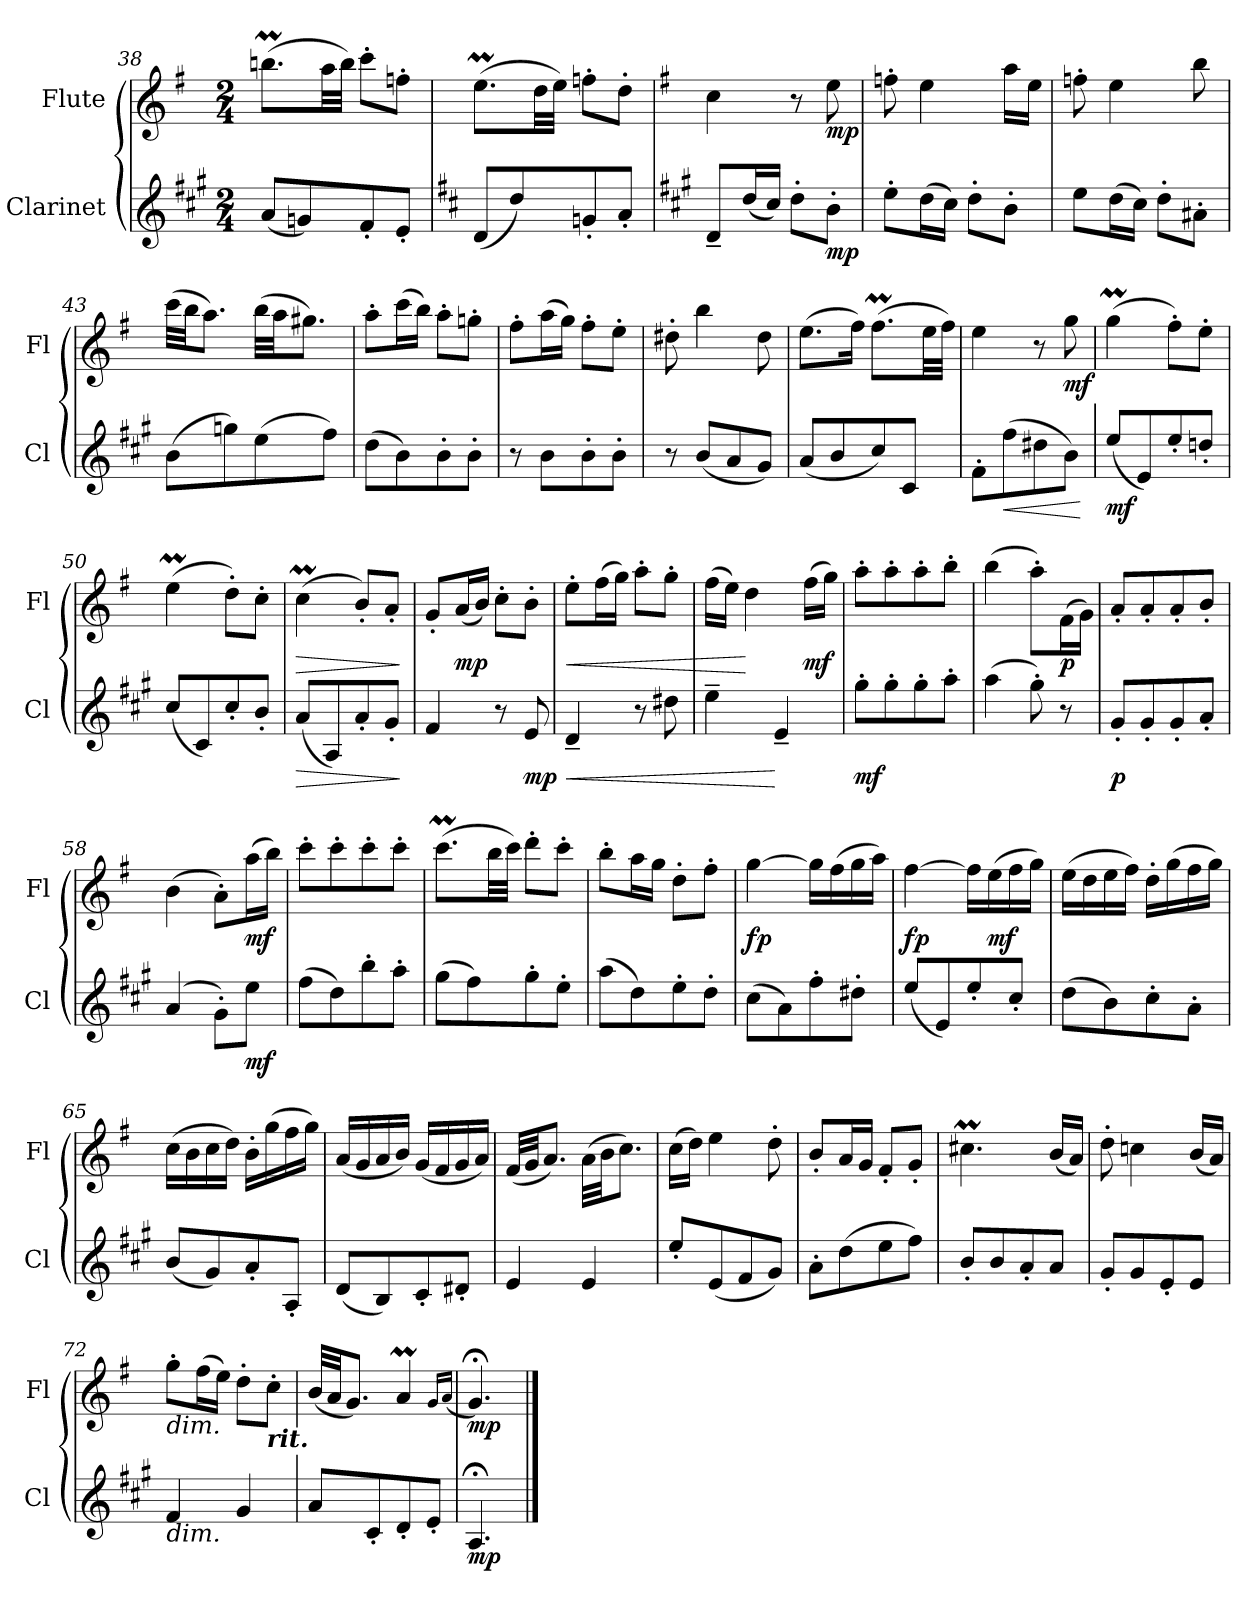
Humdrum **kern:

**kern	**dynam	**kern	**dynam
*part2	*part2	*part1	*part1
*staff2	*staff2	*staff1	*staff1
*I"Clarinet	*	*I"Flute	*
*I'Cl	*	*I'Fl	*
*clefG2	*	*clefG2	*
*ITrd1c2	*	*	*
*k[f#]	*	*k[f#]	*
*M2/4	*	*M2/4	*
=38	=38	=38	=38
(<8g/L	.	(>8.bbnm\L	.
8fn/)	.	.	.
.	.	32aa\LL	.
.	.	32bb\JJJ)	.
8e'/	.	8ccc'\L	.
8d'/J	.	8ffn'\J	.
=39	=39	=39	=39
*k[]	*	*k[]	*
(<8c/L	.	(>8.eem\L	.
8cc/)	.	.	.
.	.	32dd\LL	.
.	.	32ee\JJJ)	.
8fn'/	.	8ffn'\L	.
8g'/J	.	8dd'\J	.
=40	=40	=40	=40
*k[f#]	*	*k[f#]	*
8c~/L	.	4cc\	.
(<16cc/L	.	.	.
16b/JJ)	.	.	.
8cc'\L	.	8r	.
!	!LO:DY:b	!	!LO:DY:b
8a'\J	mp	8ee\	mp
!!LO:LB:g=z
=41	=41	=41	=41
8dd'\L	.	8ffn'\	.
(>16cc\L	.	4ee\	.
16b\JJ)	.	.	.
8cc'\L	.	.	.
8a'\J	.	16aa\LL	.
.	.	16ee\JJ	.
=42	=42	=42	=42
8dd\L	.	8ffn'\	.
(>16cc\L	.	4ee\	.
16b\JJ)	.	.	.
8cc'\L	.	.	.
8g#X'\J	.	8bb\	.
=43	=43	=43	=43
(>8a\L	.	(>32ccc\LLL	.
.	.	32bb\JJ	.
.	.	8.aa\J)	.
8ffn\)	.	.	.
(>8dd\	.	(>32bb\LLL	.
.	.	32aa\JJ	.
.	.	8.gg#X\J)	.
8ee\J)	.	.	.
=44	=44	=44	=44
(>8cc\L	.	8aa'\L	.
8a\)	.	(>16ccc\L	.
.	.	16bb\JJ)	.
8a'\	.	8aa'\L	.
8a'\J	.	8ggn'\J	.
=45	=45	=45	=45
8r	.	8ff#'\L	.
8a\L	.	(>16aa\L	.
.	.	16gg\JJ)	.
8a'\	.	8ff#'\L	.
8a'\J	.	8ee'\J	.
=46	=46	=46	=46
8r	.	8dd#X'\	.
(<8a/L	.	4bb\	.
8g/	.	.	.
8f#/J)	.	8dd#\	.
=47	=47	=47	=47
(<8g/L	.	(>8.ee\L	.
8a/	.	.	.
.	.	16ff#\Jk)	.
8b/)	.	(>8.ff#m\L	.
8B/J	.	.	.
.	.	32ee\LL	.
.	.	32ff#\JJJ)	.
!!LO:LB:g=z
=48	=48	=48	=48
8e'\L	.	4ee\	.
!	!LO:HP:b	!	!
(>8ee\	<	.	.
8cc#X\	.	8r	.
!	!	!	!LO:DY:b
8a\J)	.	8gg\	mf
.	[	.	.
=49	=49	=49	=49
!	!LO:DY:b	!	!
(<8dd/L	mf	(>4ggM\	.
8d/)	.	.	.
8dd'/	.	8ff#'\L)	.
8ccn'/J	.	8ee'\J	.
=50	=50	=50	=50
(<8b/L	.	(>4eeM\	.
8B/)	.	.	.
8b'/	.	8dd'\L)	.
8a'/J	.	8cc'\J	.
=51	=51	=51	=51
!	!LO:HP:b	!	!LO:HP:b
(<8g/L	>	(>4ccM\	>
8G/)	.	.	.
8g'/	.	8b'/L)	.
8f#'/J	.	8a'/J	.
.	]	.	]
=52	=52	=52	=52
4e/	.	8g'/L	.
!	!	!	!LO:DY:b
.	.	(<16a/L	mp
.	.	16b/JJ)	.
8r	.	8cc'\L	.
!	!LO:DY:b	!	!
8d/	mp	8b'\J	.
=53	=53	=53	=53
!	!LO:HP:b	!	!LO:HP:b
4c~/	<	8ee'\L	<
.	.	(>16ff#\L	.
.	.	16gg\JJ)	.
8r	.	8aa'\L	.
8cc#X\	.	8gg'\J	.
=54	=54	=54	=54
4dd~\	.	(>16ff#\LL	.
.	.	16ee\JJ)	.
.	.	4dd\	[
4d~/	[	.	.
!	!	!	!LO:DY:b
.	.	(>16ff#\LL	mf
.	.	16gg\JJ)	.
=55	=55	=55	=55
!	!LO:DY:b	!	!
8ff#'\L	mf	8aa'\L	.
8ff#'\	.	8aa'\	.
8ff#'\	.	8aa'\	.
8gg'\J	.	8bb'\J	.
!!LO:PB:g=z
=56	=56	=56	=56
(>4gg\	.	(>4bb\	.
8ff#'\)	.	8aa'\L)	.
!	!	!	!LO:DY:b
8r	.	(>16f#\L	p
.	.	16g\JJ)	.
=57	=57	=57	=57
!	!LO:DY:b	!	!
8f#'/L	p	8a'/L	.
8f#'/	.	8a'/	.
8f#'/	.	8a'/	.
8g'/J	.	8b'/J	.
=58	=58	=58	=58
(>4g/	.	(>4b\	.
8f#'\L)	.	8a'\L)	.
!	!LO:DY:b	!	!LO:DY:b
8dd\J	mf	(>16aa\L	mf
.	.	16bb\JJ)	.
=59	=59	=59	=59
(>8ee\L	.	8ccc'\L	.
8cc\)	.	8ccc'\	.
8aa'\	.	8ccc'\	.
8gg'\J	.	8ccc'\J	.
=60	=60	=60	=60
(>8ff#\L	.	(>8.cccM\L	.
8ee\)	.	.	.
.	.	32bb\LL	.
.	.	32ccc\JJJ)	.
8ff#'\	.	8ddd'\L	.
8dd'\J	.	8ccc'\J	.
=61	=61	=61	=61
(>8gg\L	.	8bb'\L	.
8cc\)	.	16aa\L	.
.	.	16gg\JJ	.
8dd'\	.	8dd'\L	.
8cc'\J	.	8ff#'\J	.
=62	=62	=62	=62
!	!	!	!LO:DY:b
(>8b\L	.	[4gg\	fp
8g\)	.	.	.
8ee'\	.	16gg\LL]	.
.	.	(>16ff#\	.
8cc#X'\J	.	16gg\	.
.	.	16aa\JJ)	.
!!LO:LB:g=z
=63	=63	=63	=63
!	!	!	!LO:DY:b
(<8dd/L	.	[4ff#\	fp
8d/)	.	.	.
8dd'/	.	16ff#\LL]	.
!	!	!	!LO:DY:b
.	.	(>16ee\	mf
8b'/J	.	16ff#\	.
.	.	16gg\JJ)	.
=64	=64	=64	=64
(>8cc\L	.	(>16ee\LL	.
.	.	16dd\	.
8a\)	.	16ee\	.
.	.	16ff#\JJ)	.
8b'\	.	16dd'\LL	.
.	.	(>16gg\	.
8g'\J	.	16ff#\	.
.	.	16gg\JJ)	.
=65	=65	=65	=65
(<8a/L	.	(>16cc\LL	.
.	.	16b\	.
8f#/)	.	16cc\	.
.	.	16dd\JJ)	.
8g'/	.	16b'\LL	.
.	.	(>16gg\	.
8G'/J	.	16ff#\	.
.	.	16gg\JJ)	.
=66	=66	=66	=66
(<8c/L	.	(<16a/LL	.
.	.	16g/	.
8A/)	.	16a/	.
.	.	16b/JJ)	.
8B'/	.	(<16g/LL	.
.	.	16f#/	.
8c#X'/J	.	16g/	.
.	.	16a/JJ)	.
=67	=67	=67	=67
4d/	.	(<32f#/LLL	.
.	.	32g/JJ	.
.	.	8.a/J)	.
4d/	.	(>32a\LLL	.
.	.	32b\JJ	.
.	.	8.cc\J)	.
!!LO:LB:g=z
=68	=68	=68	=68
8dd'/L	.	(>16cc\LL	.
.	.	16dd\JJ)	.
(<8d/	.	4ee\	.
8e/	.	.	.
8f#/J)	.	8dd'\	.
=69	=69	=69	=69
8g'\L	.	8b'/L	.
(>8cc\	.	16a/L	.
.	.	16g/JJ	.
8dd\	.	8f#'/L	.
8ee\J)	.	8g'/J	.
=70	=70	=70	=70
8a'/L	.	4.cc#Xm\	.
8a/	.	.	.
8g'/	.	.	.
8g/J	.	(<16b/LL	.
.	.	16a/JJ)	.
=71	=71	=71	=71
8f#'/L	.	8dd'\	.
8f#/	.	4ccn\	.
8d'/	.	.	.
8d/J	.	(<16b/LL	.
.	.	16a/JJ)	.
=72	=72	=72	=72
!	!	!LO:TX:b:i:t=dim.	!
!LO:TX:b:i:t=dim.	!	!	!
4e/	.	8gg'\L	.
.	.	(>16ff#\L	.
.	.	16ee\JJ)	.
*	*	*MM90	*
4f#/	.	8dd'\L	.
*	*	*MM80	*
!	!	!LO:TX:b:Bi:t=rit.	!
.	.	8cc'\J	.
=73	=73	=73	=73
*	*	*MM70	*
8g/L	.	(<32b/LLL	.
.	.	32a/JJ	.
.	.	8.g/J)	.
8B'/	.	.	.
*	*	*MM50	*
8c'/	.	4aM/	.
8d'/J	.	.	.
.	.	16qg/LL	.
.	.	(<16qa/JJ	.
=74	=74	=74	=74
!	!LO:DY:b	!	!LO:DY:b
4.G;</	mp	4.g;</)	mp
==	==	==	==
*-	*-	*-	*-
